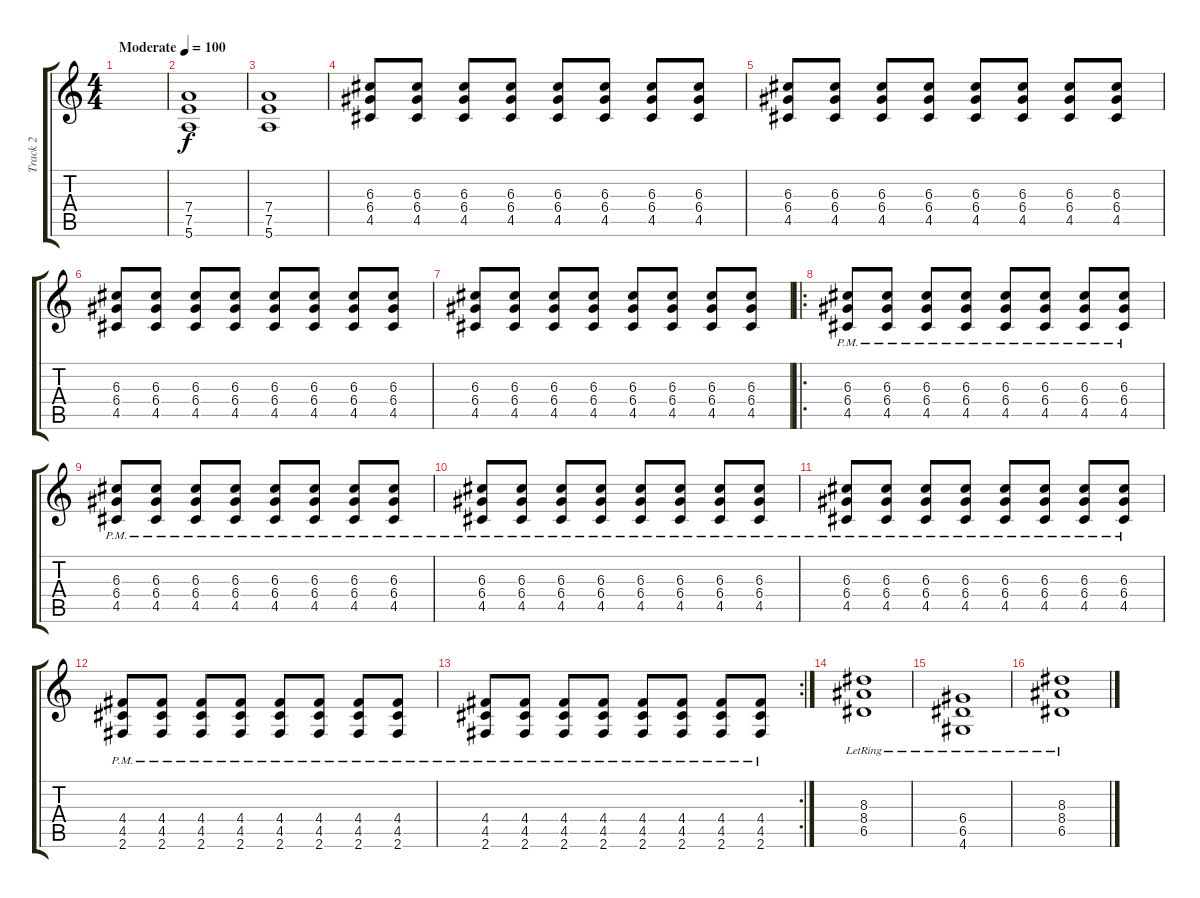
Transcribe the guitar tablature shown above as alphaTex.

\track ("Track 2" "Track 2") {instrument overdrivenguitar}
\staff {score tabs}
\tuning (E4 B3 G3 D3 A2 E2) {hide}
\ts (4 4)
\tempo (100 "Moderate")
\clef g2
\ks c
|
(7.4 7.5 5.6).1 |
(7.4 7.5 5.6).1 |
(6.3 6.4 4.5).8 (6.3 6.4 4.5).8 (6.3 6.4 4.5).8 (6.3 6.4 4.5).8 (6.3 6.4 4.5).8 (6.3 6.4 4.5).8 (6.3 6.4 4.5).8 (6.3 6.4 4.5).8 |
(6.3 6.4 4.5).8 (6.3 6.4 4.5).8 (6.3 6.4 4.5).8 (6.3 6.4 4.5).8 (6.3 6.4 4.5).8 (6.3 6.4 4.5).8 (6.3 6.4 4.5).8 (6.3 6.4 4.5).8 |
(6.3 6.4 4.5).8 (6.3 6.4 4.5).8 (6.3 6.4 4.5).8 (6.3 6.4 4.5).8 (6.3 6.4 4.5).8 (6.3 6.4 4.5).8 (6.3 6.4 4.5).8 (6.3 6.4 4.5).8 |
(6.3 6.4 4.5).8 (6.3 6.4 4.5).8 (6.3 6.4 4.5).8 (6.3 6.4 4.5).8 (6.3 6.4 4.5).8 (6.3 6.4 4.5).8 (6.3 6.4 4.5).8 (6.3 6.4 4.5).8 |
\ro
(6.3{pm} 6.4{pm} 4.5{pm}).8 (6.3{pm} 6.4{pm} 4.5{pm}).8 (6.3{pm} 6.4{pm} 4.5{pm}).8 (6.3{pm} 6.4{pm} 4.5{pm}).8 (6.3{pm} 6.4{pm} 4.5{pm}).8 (6.3{pm} 6.4{pm} 4.5{pm}).8 (6.3{pm} 6.4{pm} 4.5{pm}).8 (6.3{pm} 6.4{pm} 4.5{pm}).8 |
(6.3{pm} 6.4{pm} 4.5{pm}).8 (6.3{pm} 6.4{pm} 4.5{pm}).8 (6.3{pm} 6.4{pm} 4.5{pm}).8 (6.3{pm} 6.4{pm} 4.5{pm}).8 (6.3{pm} 6.4{pm} 4.5{pm}).8 (6.3{pm} 6.4{pm} 4.5{pm}).8 (6.3{pm} 6.4{pm} 4.5{pm}).8 (6.3{pm} 6.4{pm} 4.5{pm}).8 |
(6.3{pm} 6.4{pm} 4.5{pm}).8 (6.3{pm} 6.4{pm} 4.5{pm}).8 (6.3{pm} 6.4{pm} 4.5{pm}).8 (6.3{pm} 6.4{pm} 4.5{pm}).8 (6.3{pm} 6.4{pm} 4.5{pm}).8 (6.3{pm} 6.4{pm} 4.5{pm}).8 (6.3{pm} 6.4{pm} 4.5{pm}).8 (6.3{pm} 6.4{pm} 4.5{pm}).8 |
(6.3{pm} 6.4{pm} 4.5{pm}).8 (6.3{pm} 6.4{pm} 4.5{pm}).8 (6.3{pm} 6.4{pm} 4.5{pm}).8 (6.3{pm} 6.4{pm} 4.5{pm}).8 (6.3{pm} 6.4{pm} 4.5{pm}).8 (6.3{pm} 6.4{pm} 4.5{pm}).8 (6.3{pm} 6.4{pm} 4.5{pm}).8 (6.3{pm} 6.4{pm} 4.5{pm}).8 |
(4.4{pm} 4.5{pm} 2.6{pm}).8 (4.4{pm} 4.5{pm} 2.6{pm}).8 (4.4{pm} 4.5{pm} 2.6{pm}).8 (4.4{pm} 4.5{pm} 2.6{pm}).8 (4.4{pm} 4.5{pm} 2.6{pm}).8 (4.4{pm} 4.5{pm} 2.6{pm}).8 (4.4{pm} 4.5{pm} 2.6{pm}).8 (4.4{pm} 4.5{pm} 2.6{pm}).8 |
\rc 2
(4.4{pm} 4.5{pm} 2.6{pm}).8 (4.4{pm} 4.5{pm} 2.6{pm}).8 (4.4{pm} 4.5{pm} 2.6{pm}).8 (4.4{pm} 4.5{pm} 2.6{pm}).8 (4.4{pm} 4.5{pm} 2.6{pm}).8 (4.4{pm} 4.5{pm} 2.6{pm}).8 (4.4{pm} 4.5{pm} 2.6{pm}).8 (4.4{pm} 4.5{pm} 2.6{pm}).8 |
(8.3{lr} 8.4{lr} 6.5{lr}).1 |
(6.4{lr} 6.5{lr} 4.6{lr}).1 |
(8.3{lr} 8.4{lr} 6.5{lr}).1
